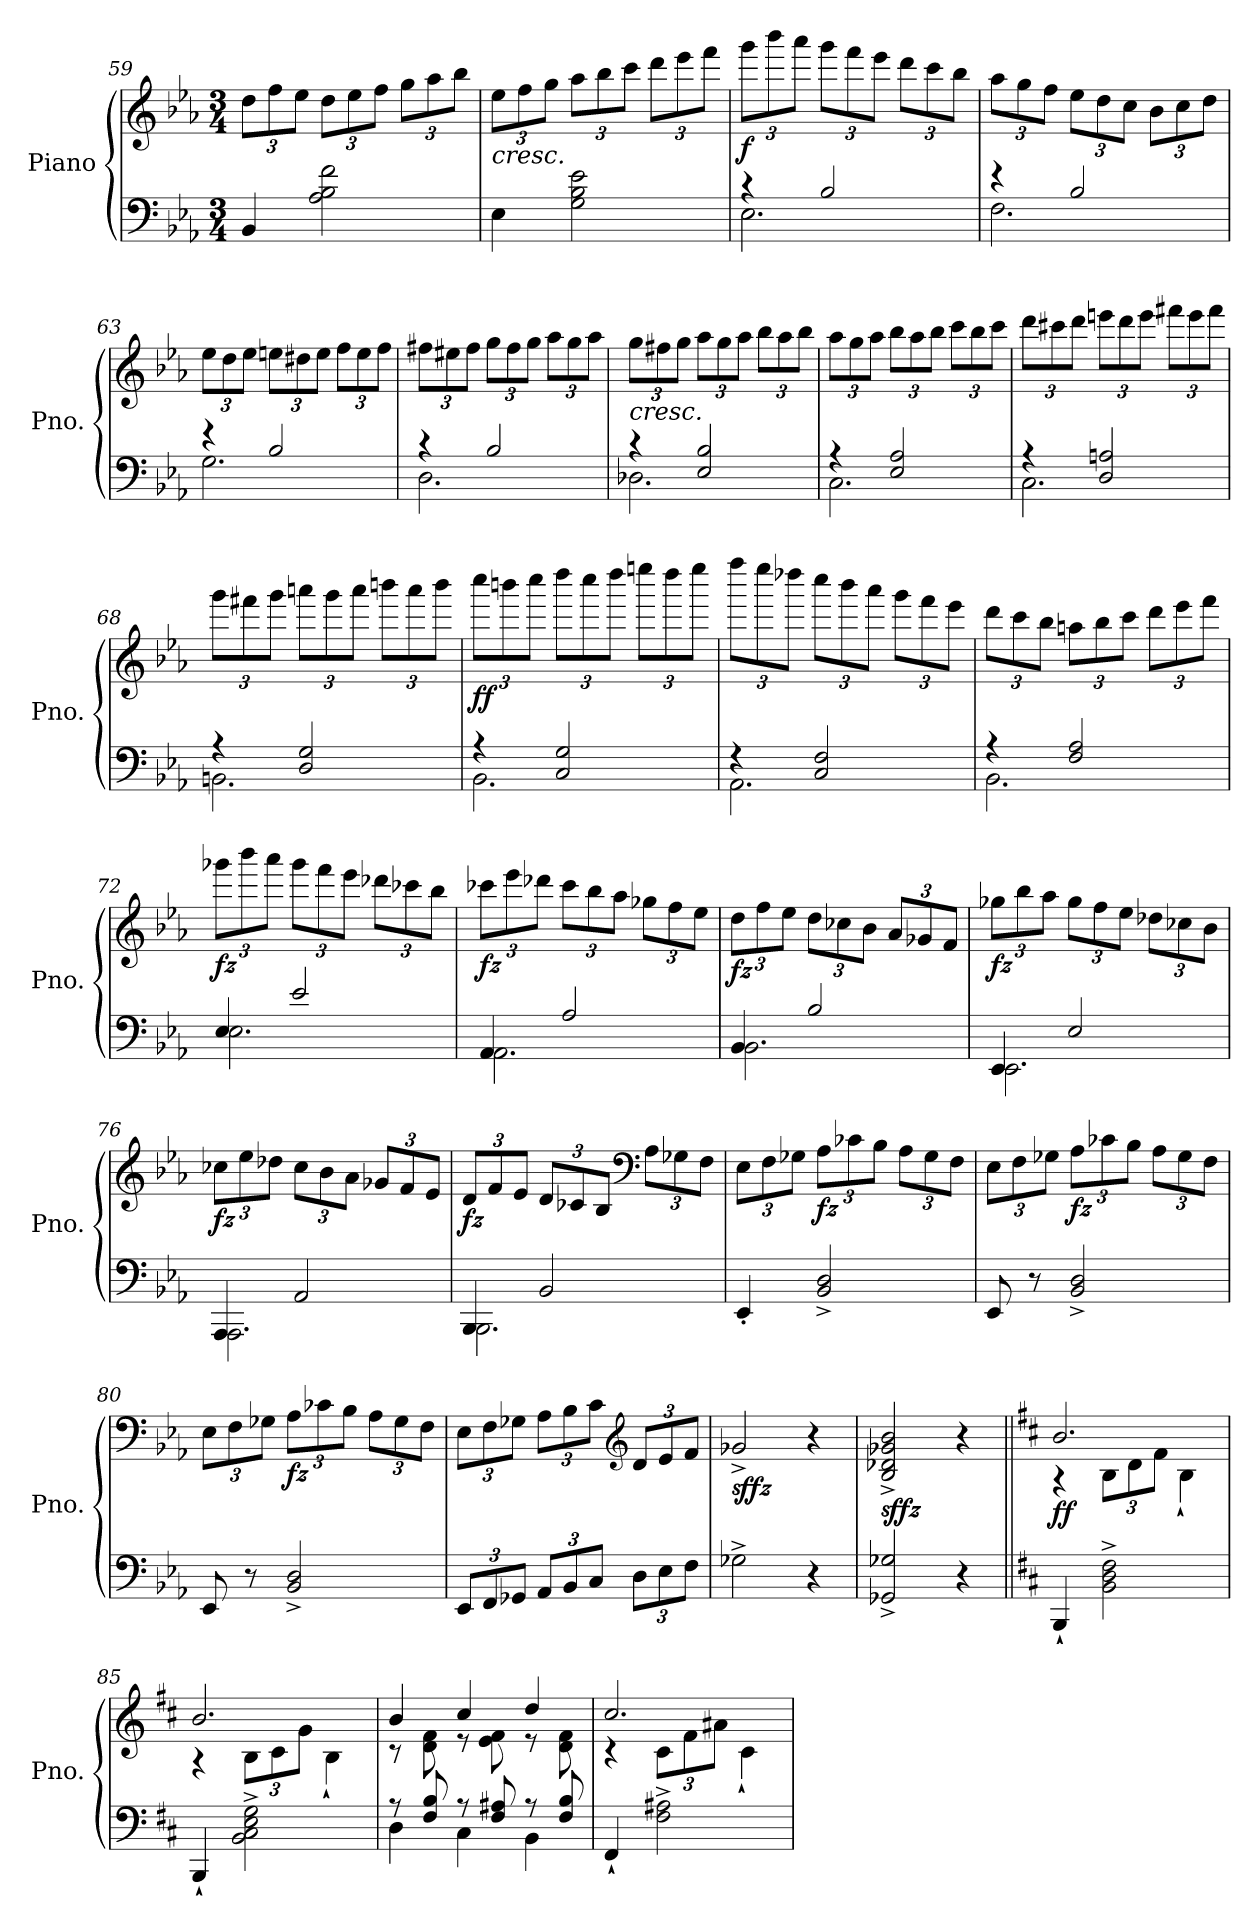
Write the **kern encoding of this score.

**kern	**kern	**dynam
*part1	*part1	*part1
*staff2	*staff1	*staff1/2
*I"Piano	*	*
*I'Pno.	*	*
*clefF4	*clefG2	*
*k[b-e-a-]	*k[b-e-a-]	*
*M3/4	*M3/4	*
*	*Xbrackettup	*
=59	=59	=59
4BB-/	12dd\L	.
.	12ff\	.
.	12ee-\J	.
2A-\ 2B-\ 2f\	12dd\L	.
.	12ee-\	.
.	12ff\J	.
.	12gg\L	.
.	12aa-\	.
.	12bb-\J	.
!!LO:LB:g=z
=60	=60	=60
!	!LO:TX:b:i:t=cresc.	!
4E-\	12ee-\L	.
.	12ff\	.
.	12gg\J	.
2G\ 2B-\ 2e-\	12aa-\L	.
.	12bb-\	.
.	12ccc\J	.
.	12ddd\L	.
.	12eee-\	.
.	12fff\J	.
=61	=61	=61
*^	*	*
!	!	!	!LO:DY:b
4r	2.E-\	12ggg\L	f
.	.	12bbb-\	.
.	.	12aaa-\J	.
2B-/	.	12ggg\L	.
.	.	12fff\	.
.	.	12eee-\J	.
.	.	12ddd\L	.
.	.	12ccc\	.
.	.	12bb-\J	.
=62	=62	=62	=62
4r	2.F\	12aa-\L	.
.	.	12gg\	.
.	.	12ff\J	.
2B-/	.	12ee-\L	.
.	.	12dd\	.
.	.	12cc\J	.
.	.	12b-\L	.
.	.	12cc\	.
.	.	12dd\J	.
=63	=63	=63	=63
4r	2.G\	12ee-\L	.
.	.	12dd\	.
.	.	12ee-\J	.
2B-/	.	12een\L	.
.	.	12dd#X\	.
.	.	12ee\J	.
.	.	12ff\L	.
.	.	12ee\	.
.	.	12ff\J	.
!!LO:LB:g=z
=64	=64	=64	=64
4r	2.D\	12ff#X\L	.
.	.	12ee#X\	.
.	.	12ff#\J	.
2B-/	.	12gg\L	.
.	.	12ff#\	.
.	.	12gg\J	.
.	.	12aa-\L	.
.	.	12gg\	.
.	.	12aa-\J	.
=65	=65	=65	=65
!	!	!LO:TX:b:i:t=cresc.	!
4r	2.D-X\	12gg\L	.
.	.	12ff#X\	.
.	.	12gg\J	.
2E-/ 2B-/	.	12aa-\L	.
.	.	12gg\	.
.	.	12aa-\J	.
.	.	12bb-\L	.
.	.	12aa-\	.
.	.	12bb-\J	.
=66	=66	=66	=66
4r	2.C\	12aa-\L	.
.	.	12gg\	.
.	.	12aa-\J	.
2E-/ 2A-/	.	12bb-\L	.
.	.	12aa-\	.
.	.	12bb-\J	.
.	.	12ccc\L	.
.	.	12bb-\	.
.	.	12ccc\J	.
!!LO:LB:g=z
=67	=67	=67	=67
4r	2.C\	12ddd\L	.
.	.	12ccc#X\	.
.	.	12ddd\J	.
2D/ 2An/	.	12eeen\L	.
.	.	12ddd\	.
.	.	12eee\J	.
.	.	12fff#X\L	.
.	.	12eee\	.
.	.	12fff#\J	.
=68	=68	=68	=68
4r	2.BBn\	12ggg\L	.
.	.	12fff#X\	.
.	.	12ggg\J	.
2D/ 2G/	.	12aaan\L	.
.	.	12ggg\	.
.	.	12aaa\J	.
.	.	12bbbn\L	.
.	.	12aaa\	.
.	.	12bbb\J	.
=69	=69	=69	=69
!	!	!	!LO:DY:b
4r	2.BB-\	12cccc\L	ff
.	.	12bbbn\	.
.	.	12cccc\J	.
2C/ 2G/	.	12dddd\L	.
.	.	12cccc\	.
.	.	12dddd\J	.
.	.	12eeeen\L	.
.	.	12dddd\	.
.	.	12eeee\J	.
!!LO:PB:g=z
=70	=70	=70	=70
4r	2.AA-\	12ffff\L	.
.	.	12eeee-\	.
.	.	12dddd-X\J	.
2C/ 2F/	.	12cccc\L	.
.	.	12bbb-\	.
.	.	12aaa-\J	.
.	.	12ggg\L	.
.	.	12fff\	.
.	.	12eee-\J	.
=71	=71	=71	=71
4r	2.BB-\	12ddd\L	.
.	.	12ccc\	.
.	.	12bb-\J	.
2F/ 2A-/	.	12aan\L	.
.	.	12bb-\	.
.	.	12ccc\J	.
.	.	12ddd\L	.
.	.	12eee-\	.
.	.	12fff\J	.
=72	=72	=72	=72
!	!	!	!LO:DY:b
4E-/	2.E-\	12ggg-X\L	fz
.	.	12bbb-\	.
.	.	12aaa-\J	.
2e-/	.	12ggg-\L	.
.	.	12fff\	.
.	.	12eee-\J	.
.	.	12ddd-X\L	.
.	.	12ccc-X\	.
.	.	12bb-\J	.
!!LO:LB:g=z
=73	=73	=73	=73
!	!	!	!LO:DY:b
4AA-/	2.AA-\	12ccc-X\L	fz
.	.	12eee-\	.
.	.	12ddd-X\J	.
2A-/	.	12ccc-\L	.
.	.	12bb-\	.
.	.	12aa-\J	.
.	.	12gg-X\L	.
.	.	12ff\	.
.	.	12ee-\J	.
=74	=74	=74	=74
!	!	!	!LO:DY:b
4BB-/	2.BB-\	12dd\L	fz
.	.	12ff\	.
.	.	12ee-\J	.
2B-/	.	12dd\L	.
.	.	12cc-X\	.
.	.	12b-\J	.
.	.	12a-/L	.
.	.	12g-X/	.
.	.	12f/J	.
=75	=75	=75	=75
!	!	!	!LO:DY:b
4EE-/	2.EE-\	12gg-X\L	fz
.	.	12bb-\	.
.	.	12aa-\J	.
2E-/	.	12gg-\L	.
.	.	12ff\	.
.	.	12ee-\J	.
.	.	12dd-X\L	.
.	.	12cc-X\	.
.	.	12b-\J	.
!!LO:LB:g=z
=76	=76	=76	=76
!	!	!	!LO:DY:b
4AAA-/	2.AAA-\	12cc-X\L	fz
.	.	12ee-\	.
.	.	12dd-X\J	.
2AA-/	.	12cc-\L	.
.	.	12b-\	.
.	.	12a-\J	.
.	.	12g-X/L	.
.	.	12f/	.
.	.	12e-/J	.
=77	=77	=77	=77
!	!	!	!LO:DY:b
4BBB-/	2.BBB-\	12d/L	fz
.	.	12f/	.
.	.	12e-/J	.
2BB-/	.	12d/L	.
.	.	12c-X/	.
.	.	12B-/J	.
*	*	*clefF4	*
.	.	12A-\L	.
.	.	12G-X\	.
.	.	12F\J	.
*v	*v	*	*
=78	=78	=78
4EE-'/	12E-\L	.
.	12F\	.
.	12G-X\J	.
!	!	!LO:DY:b
2BB-/^ 2D/^	12A-\L	fz
.	12c-X\	.
.	12B-\J	.
.	12A-\L	.
.	12G-\	.
.	12F\J	.
!!LO:LB:g=z
=79	=79	=79
8EE-/	12E-\L	.
.	12F\	.
8r	.	.
.	12G-X\J	.
!	!	!LO:DY:b
2BB-/^ 2D/^	12A-\L	fz
.	12c-X\	.
.	12B-\J	.
.	12A-\L	.
.	12G-\	.
.	12F\J	.
=80	=80	=80
8EE-/	12E-\L	.
.	12F\	.
8r	.	.
.	12G-X\J	.
!	!	!LO:DY:b
2BB-/^ 2D/^	12A-\L	fz
.	12c-X\	.
.	12B-\J	.
.	12A-\L	.
.	12G-\	.
.	12F\J	.
=81	=81	=81
*Xbrackettup	*	*
12EE-/L	12E-\L	.
12FF/	12F\	.
12GG-X/J	12G-X\J	.
12AA-/L	12A-\L	.
12BB-/	12B-\	.
12C/J	12c\J	.
*	*clefG2	*
12D\L	12d/L	.
12E-\	12e-/	.
12F\J	12f/J	.
=82	=82	=82
*	*MM182	*
!	!	!LO:DY:b
2G-X^\	2g-X^/	sffz
4r	4r	.
!!LO:LB:g=z
=83	=83	=83
!	!	!LO:DY:b
2GG-X/^ 2G-X/^	2B-/^ 2d-X/^ 2g-X/^ 2b-/^	sffz
4r	4r	.
=84||	=84||	=84||
*k[f#c#]	*k[f#c#]	*
*	*MM203	*
*	*^	*
!	!	!	!LO:DY:b
4BBB`/	2.b/	4r	ff
2BB\^ 2D\^ 2F#\^	.	12B\L	.
.	.	12d\	.
.	.	12f#\J	.
.	.	4B`\	.
=85	=85	=85	=85
4BBB`/	2.b/	4r	.
2BB\^ 2C#\^ 2E\^ 2G\^	.	12B\L	.
.	.	12c#\	.
.	.	12g\J	.
.	.	4B`\	.
=86	=86	=86	=86
*^	*	*	*
8r	4D\	4b/	8r	.
8F#/ 8B/	.	.	8d\ 8f#\	.
8r	4C#\	4cc#/	8r	.
8F#/ 8A#X/	.	.	8e\ 8f#\	.
8r	4BB\	4dd/	8r	.
8F#/ 8B/	.	.	8d\ 8f#\	.
*v	*v	*	*	*
=87	=87	=87	=87
4FF#`/	2.cc#/	4r	.
2F#\^ 2A#X\^	.	12c#\L	.
.	.	12f#\	.
.	.	12a#X\J	.
.	.	4c#`\	.
*	*v	*v	*
=	=	=
*-	*-	*-
